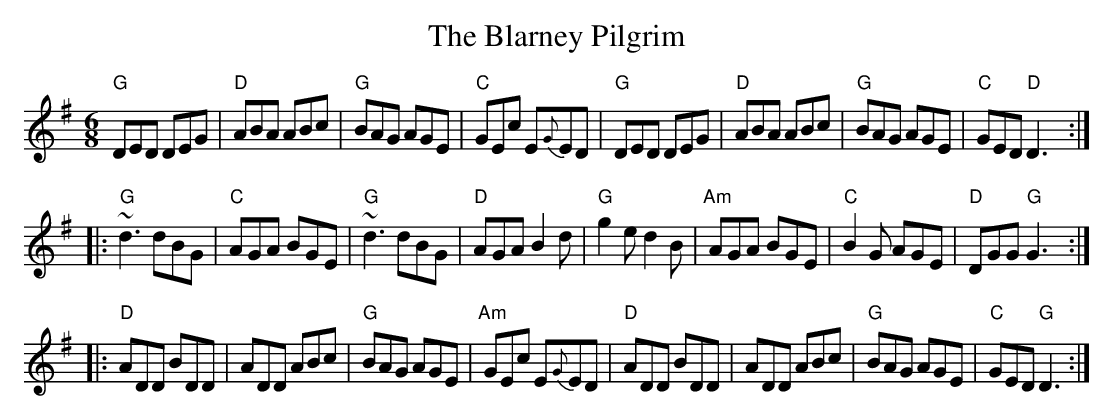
X:1
T:Blarney Pilgrim, The
M:6/8
K:DMix
"G"DED DEG|"D"ABA ABc|"G"BAG AGE|"C"GEc E{G}ED|\
"G"DED DEG|"D"ABA ABc|"G"BAG AGE|"C"GED "D"D3:|*
E:10
|:"G"~d3 dBG|"C"AGA BGE|"G"~d3 dBG|"D"AGA B2d|\
"G"g2e d2B|"Am"AGA BGE|"C"B2G AGE|"D"DGG "G"G3:|*
E:9
|:"D"ADD BDD|ADD ABc|"G"BAG AGE|"Am"GEc E{G}ED|\
"D"ADD BDD|ADD ABc|"G"BAG AGE|"C"GED "G"D3:|**
